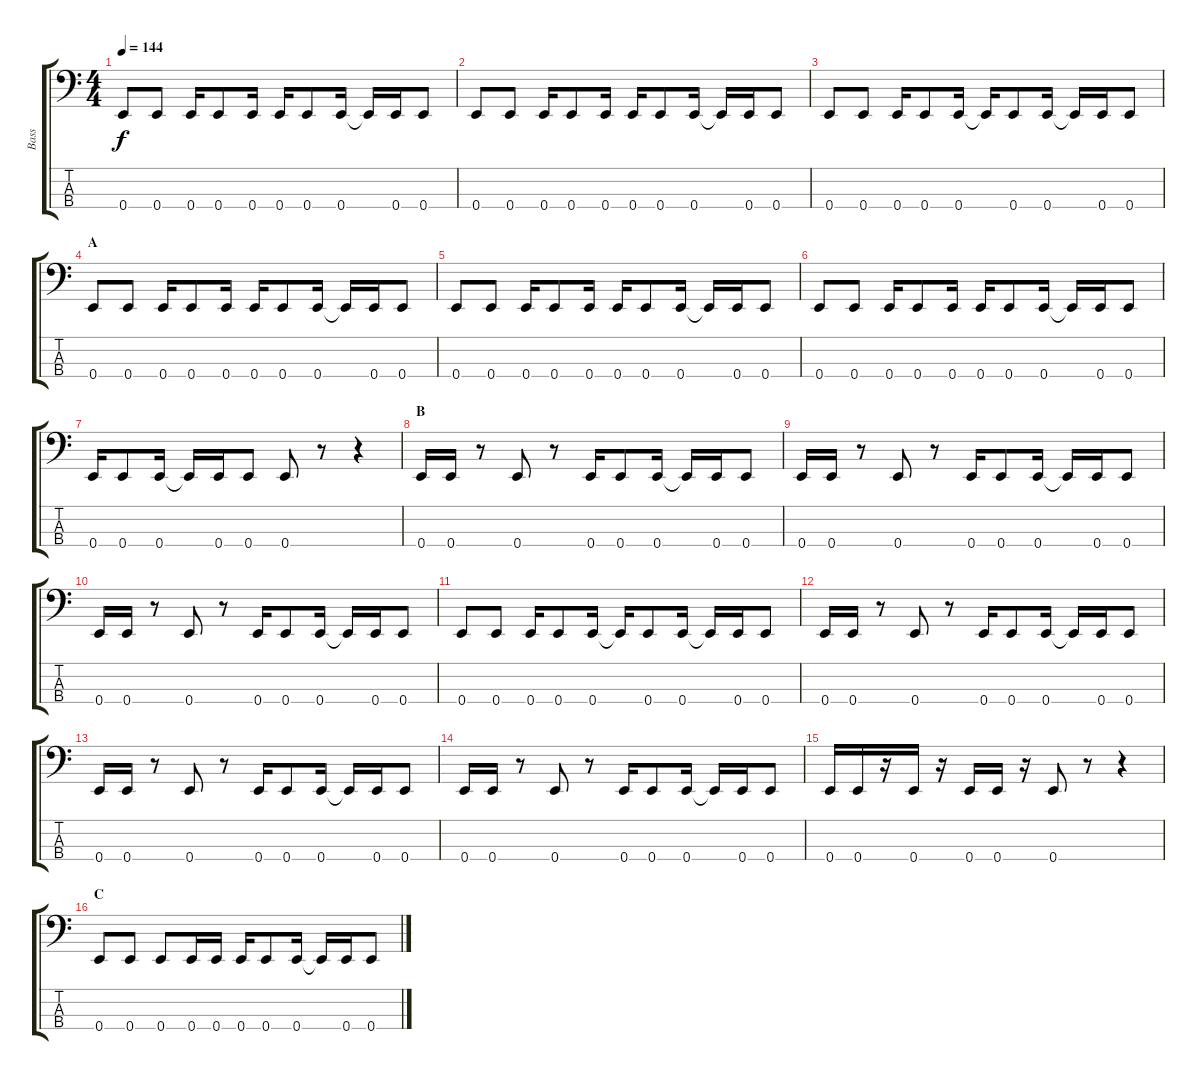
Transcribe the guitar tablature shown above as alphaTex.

\track ("Bass" "Bass") {instrument electricbassfinger}
\staff {score tabs}
\tuning (G2 D2 A1 E1) {hide}
\ts (4 4)
\tempo 144
\clef f4
\ks c
0.4.8{dy f instrument electricbassfinger} 0.4.8 0.4.16 0.4.8 0.4.16 0.4.16 0.4.8 0.4.16 0.4{t}.16 0.4.16 0.4.8 |
0.4.8 0.4.8 0.4.16 0.4.8 0.4.16 0.4.16 0.4.8 0.4.16 0.4{t}.16 0.4.16 0.4.8 |
0.4.8 0.4.8 0.4.16 0.4.8 0.4.16 0.4{t}.16 0.4.8 0.4.16 0.4{t}.16 0.4.16 0.4.8 |
\section ("" "A")
0.4.8 0.4.8 0.4.16 0.4.8 0.4.16 0.4.16 0.4.8 0.4.16 0.4{t}.16 0.4.16 0.4.8 |
0.4.8 0.4.8 0.4.16 0.4.8 0.4.16 0.4.16 0.4.8 0.4.16 0.4{t}.16 0.4.16 0.4.8 |
0.4.8 0.4.8 0.4.16 0.4.8 0.4.16 0.4.16 0.4.8 0.4.16 0.4{t}.16 0.4.16 0.4.8 |
0.4.16 0.4.8 0.4.16 0.4{t}.16 0.4.16 0.4.8 0.4.8 r.8 r.4 |
\section ("" "B")
0.4.16 0.4.16 r.8 0.4.8 r.8 0.4.16 0.4.8 0.4.16 0.4{t}.16 0.4.16 0.4.8 |
0.4.16 0.4.16 r.8 0.4.8 r.8 0.4.16 0.4.8 0.4.16 0.4{t}.16 0.4.16 0.4.8 |
0.4.16 0.4.16 r.8 0.4.8 r.8 0.4.16 0.4.8 0.4.16 0.4{t}.16 0.4.16 0.4.8 |
0.4.8 0.4.8 0.4.16 0.4.8 0.4.16 0.4{t}.16 0.4.8 0.4.16 0.4{t}.16 0.4.16 0.4.8 |
0.4.16 0.4.16 r.8 0.4.8 r.8 0.4.16 0.4.8 0.4.16 0.4{t}.16 0.4.16 0.4.8 |
0.4.16 0.4.16 r.8 0.4.8 r.8 0.4.16 0.4.8 0.4.16 0.4{t}.16 0.4.16 0.4.8 |
0.4.16 0.4.16 r.8 0.4.8 r.8 0.4.16 0.4.8 0.4.16 0.4{t}.16 0.4.16 0.4.8 |
0.4.16 0.4.16 r.16 0.4.16 r.16 0.4.16 0.4.16 r.16 0.4.8 r.8 r.4 |
\section ("" "C")
0.4.8 0.4.8 0.4.8 0.4.16 0.4.16 0.4.16 0.4.8 0.4.16 0.4{t}.16 0.4.16 0.4.8
